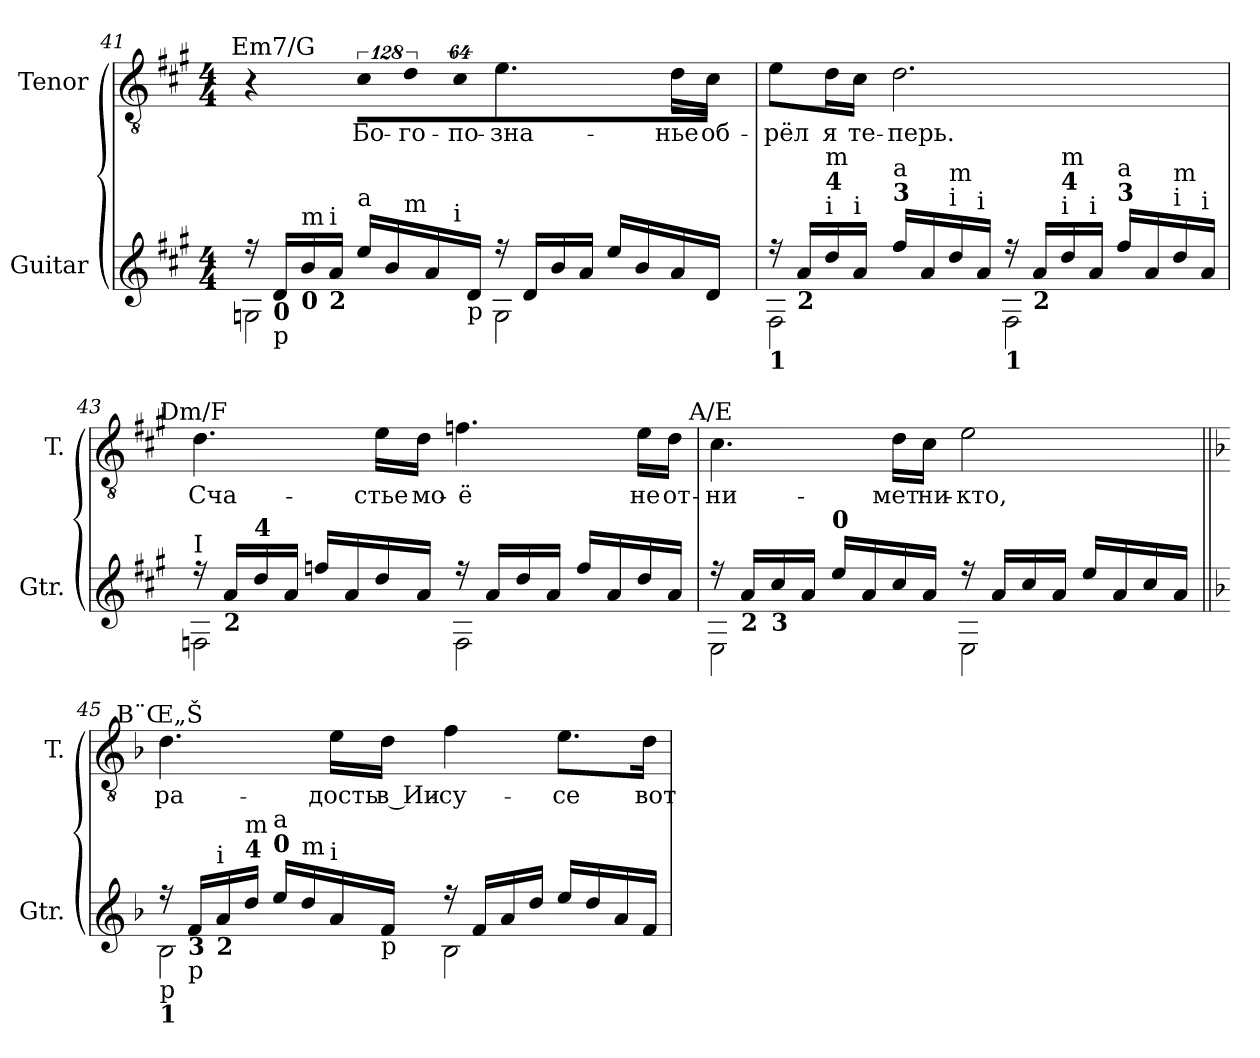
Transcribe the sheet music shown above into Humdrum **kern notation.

**kern	**kern	**text
*part2	*part1	*part1
*staff2	*staff1	*staff1
*I"Guitar	*I"Tenor	*
*I'Gtr.	*I'T.	*
!!LO:LB:g=z
*clefG2	*clefGv2	*
*ITrd7c12	*ITrd7c12	*
*k[f#c#g#]	*k[f#c#g#]	*
*A:	*A:	*
*M4/4	*M4/4	*
=41	=41	=41
*^	*	*
!LO:TX:b:t=p	!	!	!
!LO:TX:b:B:t=3	!	!	!
*^	*^	*^	*
16r	2GGni\	4ryy	4ryy	4r	16ryy	.
!	!	!	!	!	!LO:TX:a:cj:t=Em7/G	!
!LO:TX:b:B:t=0	!	!	!	!	!	!
!LO:TX:b:t=p	!	!	!	!	!	!
16Di/LL	.	.	.	.	2...ryy	.
!LO:TX:b:B:t=0	!	!	!	!	!	!
!LO:TX:a:t=m	!	!	!	!	!	!
16Bi/	.	.	.	.	.	.
!LO:TX:b:B:t=2	!	!	!	!	!	!
!LO:TX:a:t=i	!	!	!	!	!	!
16Ai/JJ	.	.	.	.	.	.
!	!	!	!	!LO:N:vis=8	!	!
!LO:TX:a:t=a	!	!	!	!	!	!
!	!	!	!	!	!	!LO:LY:b:color=#000000
16ei/LL	.	16ryy	8ryy	1024%85C#i\L	.	Бо-
16Bi/	.	64ryy	.	.	.	.
.	.	256ryy	.	.	.	.
.	.	1024ryy	.	.	.	.
!	!	!	!	!LO:N:vis=8	!	!
!	!	!LO:TX:a:t=m	!	!	!	!
!	!	!	!	!	!	!LO:LY:b:color=#000000
.	.	2ryy	.	1024%85Di\	.	-го-
16Ai/	.	.	32ryy	.	.	.
.	.	.	128ryy	.	.	.
.	.	.	512ryy	.	.	.
!	!	!	!	!LO:N:vis=8	!	!
!	!	!	!LO:TX:a:t=i	!	!	!
!	!	!	!	!	!	!LO:LY:b:color=#000000
.	.	.	2ryy	512%43C#i\J	.	-по-
!LO:TX:b:t=p	!	!	!	!	!	!
16Di/JJ	.	.	.	.	.	.
!	!	!	!	!	!	!LO:LY:b:color=#000000
16r	2GGi\	.	.	4.Ei\	.	-зна-
16Di/LL	.	.	.	.	.	.
16Bi/	.	.	.	.	.	.
16Ai/JJ	.	.	.	.	.	.
16ei/LL	.	.	.	.	.	.
16Bi/	.	.	.	.	.	.
.	.	8ryy	.	.	.	.
!	!	!	!	!	!	!LO:LY:b:color=#000000
16Ai/	.	.	.	16Di\LL	.	-нье
.	.	.	16ryy	.	.	.
!	!	!	!	!	!	!LO:LY:b:color=#000000
16Di/JJ	.	.	.	16C#i\JJ	.	об-
.	.	32ryy	.	.	.	.
.	.	.	64ryy	.	.	.
.	.	128ryy	.	.	.	.
.	.	.	256.ryy	.	.	.
.	.	512.ryy	.	.	.	.
*	*v	*v	*v	*	*	*
*	*	*v	*v	*
=42	=42	=42	=42
*^	*^	*^	*
!	!	!	!	!LO:TX:a:cj:t=D/F#	!	!
!LO:TX:b:B:t=1	!	!	!	!	!	!
!	!	!	!	!	!	!LO:LY:b:color=#000000
*	*v	*v	*v	*	*	*
*	*	*v	*v	*
16r	2FF#i\	8Ei\L	-рёл
!LO:TX:b:B:t=2	!	!	!
16Ai/LL	.	.	.
!LO:TX:a:t=i	!	!	!
!LO:TX:B:t=4	!	!	!
!LO:TX:a:t=m	!	!	!
!	!	!	!LO:LY:b:color=#000000
16di/	.	16Di\L	я
!LO:TX:a:t=i	!	!	!
!	!	!	!LO:LY:b:color=#000000
16Ai/JJ	.	16C#i\JJ	те-
!LO:TX:a:B:t=3	!	!	!
!LO:TX:a:t=a	!	!	!
!	!	!	!LO:LY:b:color=#000000
16f#i/LL	.	2.Di\	-перь.
16Ai/	.	.	.
!LO:TX:a:t=i	!	!	!
!LO:TX:a:t=m	!	!	!
16di/	.	.	.
!LO:TX:a:t=i	!	!	!
16Ai/JJ	.	.	.
!LO:TX:b:B:t=1	!	!	!
16r	2FF#i\	.	.
!LO:TX:b:B:t=2	!	!	!
16Ai/LL	.	.	.
!LO:TX:a:t=i	!	!	!
!LO:TX:B:t=4	!	!	!
!LO:TX:a:t=m	!	!	!
16di/	.	.	.
!LO:TX:a:t=i	!	!	!
16Ai/JJ	.	.	.
!LO:TX:a:B:t=3	!	!	!
!LO:TX:a:t=a	!	!	!
16f#i/LL	.	.	.
16Ai/	.	.	.
!LO:TX:a:t=i	!	!	!
!LO:TX:a:t=m	!	!	!
16di/	.	.	.
!LO:TX:a:t=i	!	!	!
16Ai/JJ	.	.	.
!!LO:LB:g=z
=43	=43	=43	=43
!	!	!LO:TX:a:cj:t=Dm/F	!
!LO:TX:a:t=I	!	!	!
!	!	!	!LO:LY:b:color=#000000
16r	2FFni\	4.Di\	Сча-
!LO:TX:b:B:t=2	!	!	!
16Ai/LL	.	.	.
!LO:TX:B:t=4	!	!	!
16di/	.	.	.
16Ai/JJ	.	.	.
16fni/LL	.	.	.
16Ai/	.	.	.
!	!	!	!LO:LY:b:color=#000000
16di/	.	16Ei\LL	-стье
!	!	!	!LO:LY:b:color=#000000
16Ai/JJ	.	16Di\JJ	мо-
!	!	!	!LO:LY:b:color=#000000
16r	2FFi\	4.Fni\	-ё
16Ai/LL	.	.	.
16di/	.	.	.
16Ai/JJ	.	.	.
16fi/LL	.	.	.
16Ai/	.	.	.
!	!	!	!LO:LY:b:color=#000000
16di/	.	16Ei\LL	не
!	!	!	!LO:LY:b:color=#000000
16Ai/JJ	.	16Di\JJ	от-
=44	=44	=44	=44
!	!	!LO:TX:a:cj:t=A/E	!
!	!	!	!LO:LY:b:color=#000000
16r	2EEi\	4.C#i\	-ни-
!LO:TX:b:B:t=2	!	!	!
16Ai/LL	.	.	.
!LO:TX:b:B:t=3	!	!	!
16c#i/	.	.	.
16Ai/JJ	.	.	.
!LO:TX:a:B:t=0	!	!	!
16ei/LL	.	.	.
16Ai/	.	.	.
!	!	!	!LO:LY:b:color=#000000
16c#i/	.	16Di\LL	-мет
!	!	!	!LO:LY:b:color=#000000
16Ai/JJ	.	16C#i\JJ	ни-
!	!	!	!LO:LY:b:color=#000000
16r	2EEi\	2Ei\	-кто,
16Ai/LL	.	.	.
16c#i/	.	.	.
16Ai/JJ	.	.	.
16ei/LL	.	.	.
16Ai/	.	.	.
16c#i/	.	.	.
16Ai/JJ	.	.	.
!!LO:LB:g=z
=45||	=45||	=45||	=45||
*k[b-]	*	*k[b-]	*
*F:	*	*F:	*
!	!	!LO:TX:a:cj:t=B¨Œ„Š	!
!LO:TX:b:t=p	!	!	!
!LO:TX:b:B:t=1	!	!	!
!	!	!	!LO:LY:b:color=#000000
16r	2BB-i\	4.Di\	ра-
!LO:TX:b:B:t=3	!	!	!
!LO:TX:b:t=p	!	!	!
16Fi/LL	.	.	.
!LO:TX:b:B:t=2	!	!	!
!LO:TX:a:t=i	!	!	!
16Ai/	.	.	.
!LO:TX:B:t=4	!	!	!
!LO:TX:a:t=m	!	!	!
16di/JJ	.	.	.
!LO:TX:a:B:t=0	!	!	!
!LO:TX:a:t=a	!	!	!
16ei/LL	.	.	.
!LO:TX:a:t=m	!	!	!
16di/	.	.	.
!LO:TX:a:t=i	!	!	!
!	!	!	!LO:LY:b:color=#000000
16Ai/	.	16Ei\LL	-дость
!LO:TX:b:t=p	!	!	!
!	!	!	!LO:LY:b:color=#000000
16Fi/JJ	.	16Di\JJ	в Ии-
!	!	!	!LO:LY:b:color=#000000
16r	2BB-i\	4Fi\	-су-
16Fi/LL	.	.	.
16Ai/	.	.	.
16di/JJ	.	.	.
!	!	!	!LO:LY:b:color=#000000
16ei/LL	.	8.Ei\L	-се
16di/	.	.	.
16Ai/	.	.	.
!	!	!	!LO:LY:b:color=#000000
16Fi/JJ	.	16Di\Jk	вот
*v	*v	*	*
=	=	=
*-	*-	*-
